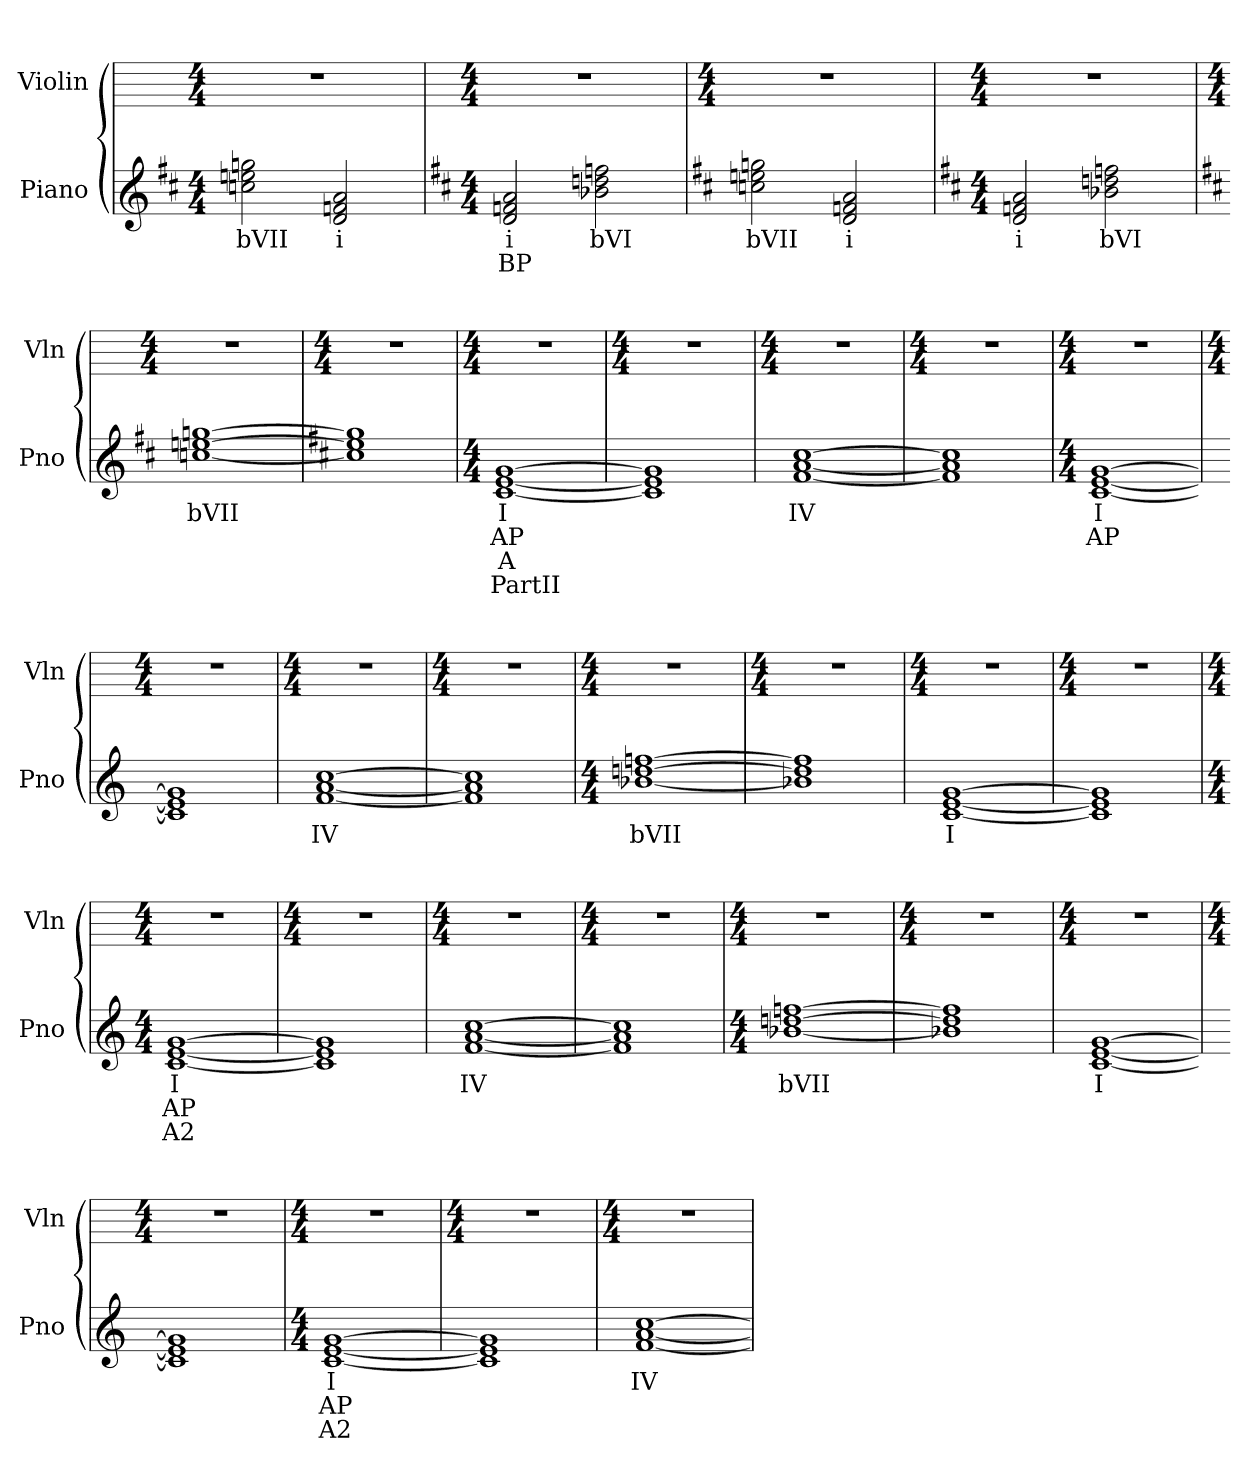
**kern	**text	**text	**text	**text	**kern
*part2	*part2	*part2	*part2	*part2	*part1
*staff2	*staff2	*staff2	*staff2	*staff2	*staff1
*I"Piano	*	*	*	*	*I"Violin
*I'Pno	*	*	*	*	*I'Vln
*k[f#c#]	*	*	*	*	*
*D:	*	*	*	*	*
*M4/4	*	*	*	*	*M4/4
=	=	=	=	=	=
2ccn 2een 2ggn	bVII	.	.	.	1r
2d 2fn 2a	i	.	.	.	.
=	=	=	=	=	=
*k[f#c#]	*	*	*	*	*
*D:	*	*	*	*	*
*M4/4	*	*	*	*	*M4/4
2d 2fn 2a	i	BP	.	.	1r
2b-X 2ddn 2ffn	bVI	.	.	.	.
=	=	=	=	=	=
*k[f#c#]	*	*	*	*	*
*D:	*	*	*	*	*
*	*	*	*	*	*M4/4
2ccn 2een 2ggn	bVII	.	.	.	1r
2d 2fn 2a	i	.	.	.	.
=	=	=	=	=	=
*k[f#c#]	*	*	*	*	*
*D:	*	*	*	*	*
*M4/4	*	*	*	*	*M4/4
2d 2fn 2a	i	.	.	.	1r
2b-X 2ddn 2ffn	bVI	.	.	.	.
=	=	=	=	=	=
*k[f#c#]	*	*	*	*	*
*D:	*	*	*	*	*
*	*	*	*	*	*M4/4
[1ccn [1een [1ggn	bVII	.	.	.	1r
=	=	=	=	=	=
*k[f#c#]	*	*	*	*	*
*D:	*	*	*	*	*
*	*	*	*	*	*M4/4
1ccn] 1een] 1ggn]	.	.	.	.	1r
=	=	=	=	=	=
*k[]	*	*	*	*	*
*C:	*	*	*	*	*
*M4/4	*	*	*	*	*M4/4
[1c [1e [1g	I	AP	A	PartII	1r
=	=	=	=	=	=
*k[]	*	*	*	*	*
*C:	*	*	*	*	*
*	*	*	*	*	*M4/4
1c] 1e] 1g]	.	.	.	.	1r
=	=	=	=	=	=
*k[]	*	*	*	*	*
*C:	*	*	*	*	*
*	*	*	*	*	*M4/4
[1f [1a [1cc	IV	.	.	.	1r
=	=	=	=	=	=
*k[]	*	*	*	*	*
*C:	*	*	*	*	*
*	*	*	*	*	*M4/4
1f] 1a] 1cc]	.	.	.	.	1r
=	=	=	=	=	=
*k[]	*	*	*	*	*
*C:	*	*	*	*	*
*M4/4	*	*	*	*	*M4/4
[1c [1e [1g	I	AP	.	.	1r
=	=	=	=	=	=
*k[]	*	*	*	*	*
*C:	*	*	*	*	*
*	*	*	*	*	*M4/4
1c] 1e] 1g]	.	.	.	.	1r
=	=	=	=	=	=
*k[]	*	*	*	*	*
*C:	*	*	*	*	*
*	*	*	*	*	*M4/4
[1f [1a [1cc	IV	.	.	.	1r
=	=	=	=	=	=
*k[]	*	*	*	*	*
*C:	*	*	*	*	*
*	*	*	*	*	*M4/4
1f] 1a] 1cc]	.	.	.	.	1r
=	=	=	=	=	=
*k[]	*	*	*	*	*
*C:	*	*	*	*	*
*M4/4	*	*	*	*	*M4/4
[1b-X [1ddn [1ffn	bVII	.	.	.	1r
=	=	=	=	=	=
*k[]	*	*	*	*	*
*C:	*	*	*	*	*
*	*	*	*	*	*M4/4
1b-X] 1ddn] 1ffn]	.	.	.	.	1r
=	=	=	=	=	=
*k[]	*	*	*	*	*
*C:	*	*	*	*	*
*	*	*	*	*	*M4/4
[1c [1e [1g	I	.	.	.	1r
=	=	=	=	=	=
*k[]	*	*	*	*	*
*C:	*	*	*	*	*
*	*	*	*	*	*M4/4
1c] 1e] 1g]	.	.	.	.	1r
=	=	=	=	=	=
*k[]	*	*	*	*	*
*C:	*	*	*	*	*
*M4/4	*	*	*	*	*M4/4
[1c [1e [1g	I	AP	A2	.	1r
=	=	=	=	=	=
*k[]	*	*	*	*	*
*C:	*	*	*	*	*
*	*	*	*	*	*M4/4
1c] 1e] 1g]	.	.	.	.	1r
=	=	=	=	=	=
*k[]	*	*	*	*	*
*C:	*	*	*	*	*
*	*	*	*	*	*M4/4
[1f [1a [1cc	IV	.	.	.	1r
=	=	=	=	=	=
*k[]	*	*	*	*	*
*C:	*	*	*	*	*
*	*	*	*	*	*M4/4
1f] 1a] 1cc]	.	.	.	.	1r
=	=	=	=	=	=
*k[]	*	*	*	*	*
*C:	*	*	*	*	*
*M4/4	*	*	*	*	*M4/4
[1b-X [1ddn [1ffn	bVII	.	.	.	1r
=	=	=	=	=	=
*k[]	*	*	*	*	*
*C:	*	*	*	*	*
*	*	*	*	*	*M4/4
1b-X] 1ddn] 1ffn]	.	.	.	.	1r
=	=	=	=	=	=
*k[]	*	*	*	*	*
*C:	*	*	*	*	*
*	*	*	*	*	*M4/4
[1c [1e [1g	I	.	.	.	1r
=	=	=	=	=	=
*k[]	*	*	*	*	*
*C:	*	*	*	*	*
*	*	*	*	*	*M4/4
1c] 1e] 1g]	.	.	.	.	1r
=	=	=	=	=	=
*k[]	*	*	*	*	*
*C:	*	*	*	*	*
*M4/4	*	*	*	*	*M4/4
[1c [1e [1g	I	AP	A2	.	1r
=	=	=	=	=	=
*k[]	*	*	*	*	*
*C:	*	*	*	*	*
*	*	*	*	*	*M4/4
1c] 1e] 1g]	.	.	.	.	1r
=	=	=	=	=	=
*k[]	*	*	*	*	*
*C:	*	*	*	*	*
*	*	*	*	*	*M4/4
[1f [1a [1cc	IV	.	.	.	1r
=	=	=	=	=	=
*-	*-	*-	*-	*-	*-
